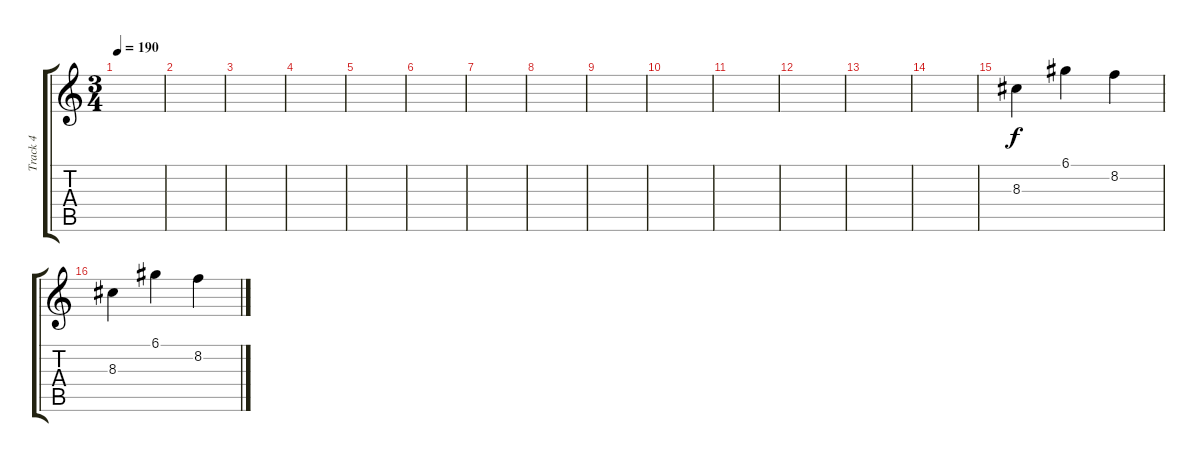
\track ("Track 4" "Track 4") {instrument distortionguitar}
\staff {score tabs}
\tuning (D4 A3 F3 C3 G2 C2) {hide}
\ts (3 4)
\tempo 190
\clef g2
\ks c
|
|
|
|
|
|
|
|
|
|
|
|
|
|
8.3.4{volume 10} 6.1.4 8.2.4 |
8.3.4 6.1.4 8.2.4
